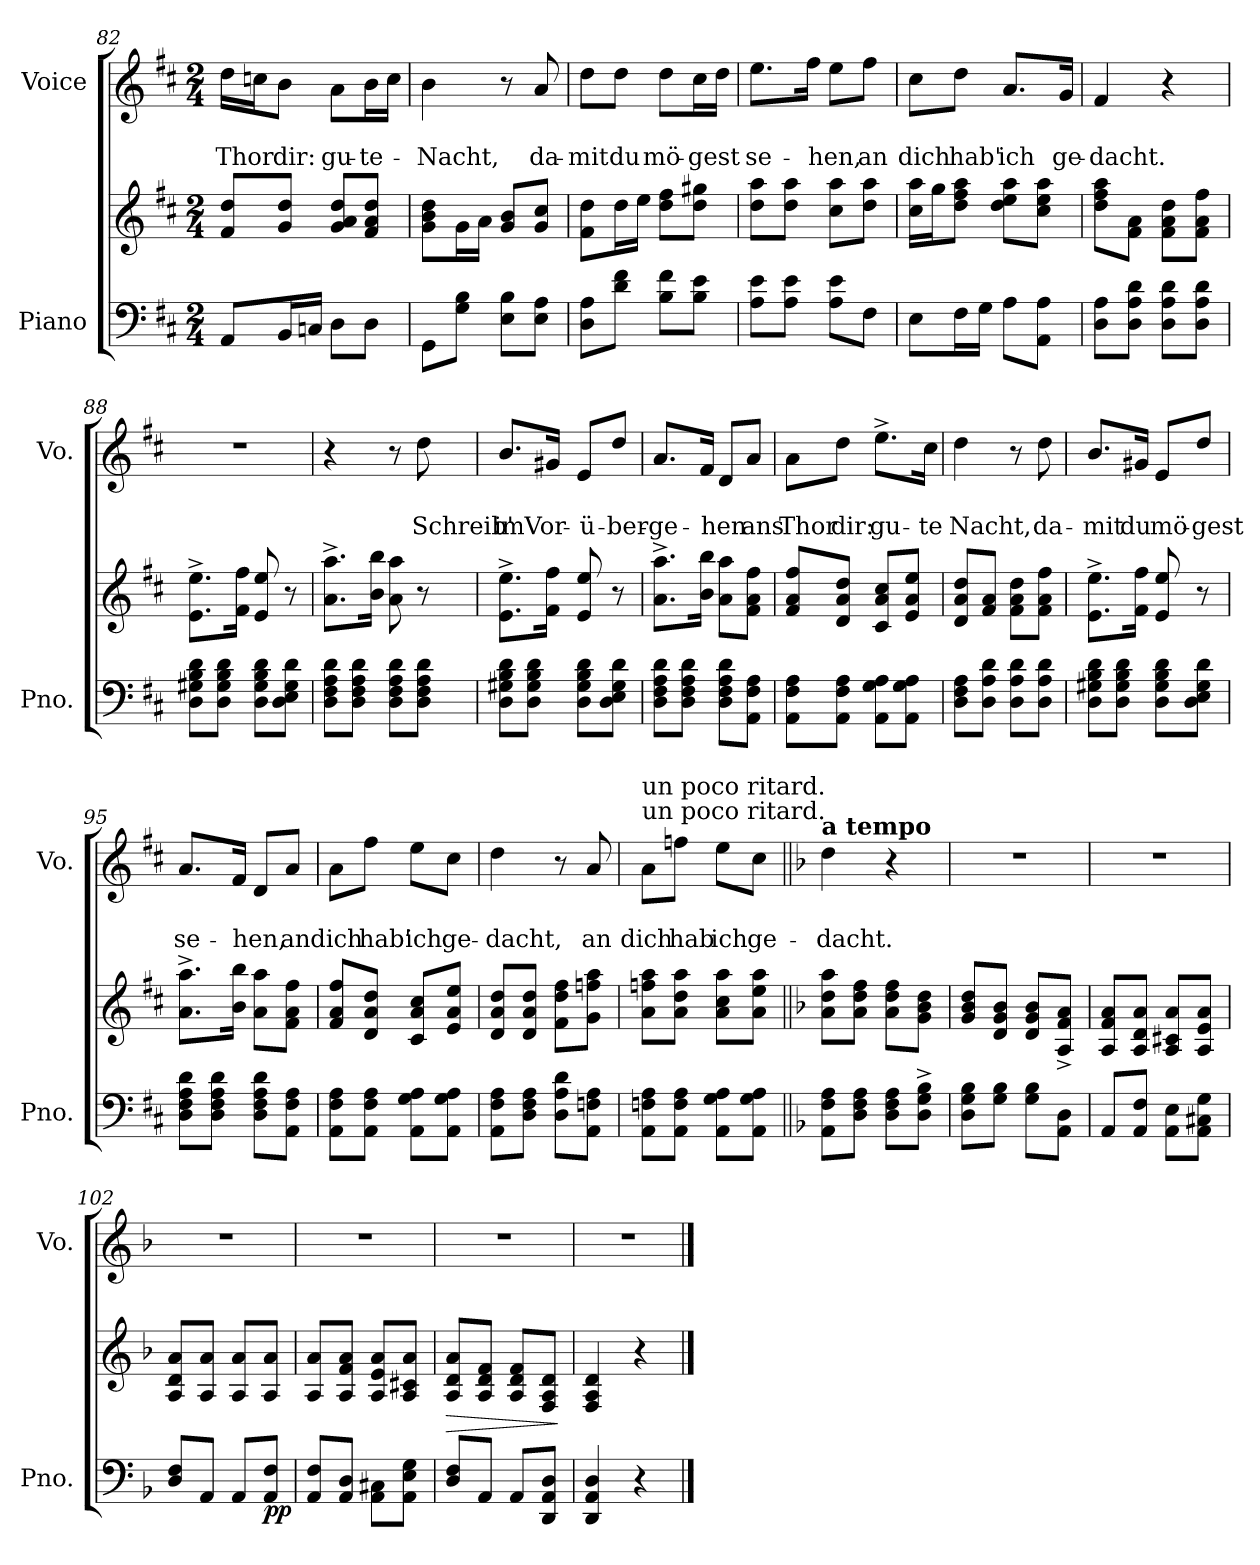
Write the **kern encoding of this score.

**kern	**kern	**dynam	**kern	**text	**text
*part2	*part2	*part2	*part1	*part1	*part1
*staff3	*staff2	*staff2/3	*staff1	*staff1	*staff1
*I"Piano	*	*	*I"Voice	*	*
*I'Pno.	*	*	*I'Vo.	*	*
*clefF4	*clefG2	*	*clefG2	*	*
*k[f#c#]	*k[f#c#]	*	*k[f#c#]	*	*
*M2/4	*M2/4	*	*M2/4	*	*
=82	=82	=82	=82	=82	=82
!	!	!	!	!	!LO:LY:b
8AA/L	8f#/ 8dd/L	.	16dd\LL	.	Thor
.	.	.	16ccn\J	.	.
!	!	!	!	!	!LO:LY:b
16BB/L	8g/ 8dd/J	.	8b\J	.	dir:
16Cn/JJ	.	.	.	.	.
!	!	!	!	!	!LO:LY:b
8D\L	8g/ 8a/ 8dd/L	.	8a\L	.	gu-
!	!	!	!	!	!LO:LY:b
8D\J	8f#/ 8a/ 8dd/J	.	16b\L	.	-te-
.	.	.	16cc\JJ	.	.
=83	=83	=83	=83	=83	=83
!	!	!	!	!	!LO:LY:b
8GG\L	8g\ 8b\ 8dd\L	.	4b\	.	-Nacht,
8G\ 8B\J	16g\L	.	.	.	.
.	16a\JJ	.	.	.	.
8E\ 8B\L	8g/ 8b/L	.	8r	.	.
!	!	!	!	!	!LO:LY:b
8E\ 8A\J	8g/ 8cc#/J	.	8a/	.	da-
!!LO:PB:g=z
=84	=84	=84	=84	=84	=84
!	!	!	!	!	!LO:LY:b
8D\ 8A\L	8f#\ 8dd\L	.	8dd\L	.	-mit
!	!	!	!	!	!LO:LY:b
8d\ 8f#\J	16dd\L	.	8dd\J	.	du
.	16ee\JJ	.	.	.	.
!	!	!	!	!	!LO:LY:b
8B\ 8f#\L	8dd\ 8ff#\L	.	8dd\L	.	mö-
!	!	!	!	!	!LO:LY:b
8B\ 8e\J	8dd\ 8gg#X\J	.	16cc#\L	.	-gest
.	.	.	16dd\JJ	.	.
=85	=85	=85	=85	=85	=85
!	!	!	!	!	!LO:LY:b
8A\ 8e\L	8dd\ 8aa\L	.	8.ee\L	.	se-
8A\ 8e\J	8dd\ 8aa\J	.	.	.	.
.	.	.	16ff#\Jk	.	.
!	!	!	!	!	!LO:LY:b
8A\ 8e\L	8cc#\ 8aa\L	.	8ee\L	.	-hen,
!	!	!	!	!	!LO:LY:b
8F#\J	8dd\ 8aa\J	.	8ff#\J	.	an
=86	=86	=86	=86	=86	=86
!	!	!	!	!	!LO:LY:b
8E\L	16cc#\ 16aa\LL	.	8cc#\L	.	dich
.	16gg\J	.	.	.	.
!	!	!	!	!	!LO:LY:b
16F#\L	8dd\ 8ff#\ 8aa\J	.	8dd\J	.	hab'
16G\JJ	.	.	.	.	.
!	!	!	!	!	!LO:LY:b
8A\L	8dd\ 8ee\ 8aa\L	.	8.a/L	.	ich
8AA\ 8A\J	8cc#\ 8ee\ 8aa\J	.	.	.	.
!	!	!	!	!	!LO:LY:b
.	.	.	16g/Jk	.	ge-
=87	=87	=87	=87	=87	=87
!	!	!	!	!	!LO:LY:b
8D\ 8A\L	8dd\ 8ff#\ 8aa\L	.	4f#/	.	-dacht.
8D\ 8A\ 8d\J	8f#\ 8a\J	.	.	.	.
8D\ 8A\ 8d\L	8f#\ 8a\ 8dd\L	.	4r	.	.
8D\ 8A\ 8d\J	8f#\ 8a\ 8ff#\J	.	.	.	.
=88	=88	=88	=88	=88	=88
8D\ 8G#X\ 8B\ 8d\L	8.e\^ 8.ee\^L	.	2r	.	.
8D\ 8G#\ 8B\ 8d\J	.	.	.	.	.
.	16f#\ 16ff#\Jk	.	.	.	.
8D\ 8G#\ 8B\ 8d\L	8e/ 8ee/	.	.	.	.
8D\ 8E\ 8G#\ 8d\J	8r	.	.	.	.
!!LO:LB:g=z
=89	=89	=89	=89	=89	=89
8D\ 8F#\ 8A\ 8d\L	8.a\^ 8.aa\^L	.	4r	.	.
8D\ 8F#\ 8A\ 8d\J	.	.	.	.	.
.	16b\ 16bb\Jk	.	.	.	.
8D\ 8F#\ 8A\ 8d\L	8a\ 8aa\	.	8r	.	.
!	!	!	!	!	!LO:LY:b
8D\ 8F#\ 8A\ 8d\J	8r	.	8dd\	.	Schreib'
=90	=90	=90	=90	=90	=90
!	!	!	!	!	!LO:LY:b
8D\ 8G#X\ 8B\ 8d\L	8.e\^ 8.ee\^L	.	8.b/L	.	im
8D\ 8G#\ 8B\ 8d\J	.	.	.	.	.
!	!	!	!	!	!LO:LY:b
.	16f#\ 16ff#\Jk	.	16g#X/Jk	.	Vor-
!	!	!	!	!	!LO:LY:b
8D\ 8G#\ 8B\ 8d\L	8e/ 8ee/	.	8e/L	.	-ü-
!	!	!	!	!	!LO:LY:b
8D\ 8E\ 8G#\ 8d\J	8r	.	8dd/J	.	-ber-
=91	=91	=91	=91	=91	=91
!	!	!	!	!	!LO:LY:b
8D\ 8F#\ 8A\ 8d\L	8.a\^ 8.aa\^L	.	8.a/L	.	-ge-
8D\ 8F#\ 8A\ 8d\J	.	.	.	.	.
.	16b\ 16bb\Jk	.	16f#/Jk	.	.
!	!	!	!	!	!LO:LY:b
8D\ 8F#\ 8A\ 8d\L	8a\ 8aa\L	.	8d/L	.	-hen
!	!	!	!	!	!LO:LY:b
8AA\ 8F#\ 8A\J	8f#\ 8a\ 8ff#\J	.	8a/J	.	ans
=92	=92	=92	=92	=92	=92
!	!	!	!	!	!LO:LY:b
8AA\ 8F#\ 8A\L	8f#/ 8a/ 8ff#/L	.	8a\L	.	Thor
!	!	!	!	!	!LO:LY:b
8AA\ 8F#\ 8A\J	8d/ 8a/ 8dd/J	.	8dd\J	.	dir:
!	!	!	!	!	!LO:LY:b
8AA\ 8G\ 8A\L	8c#/ 8a/ 8cc#/L	.	8.ee^\L	.	gu-
8AA\ 8G\ 8A\J	8e/ 8a/ 8ee/J	.	.	.	.
!	!	!	!	!	!LO:LY:b
.	.	.	16cc#\Jk	.	-te
=93	=93	=93	=93	=93	=93
!	!	!	!	!	!LO:LY:b
8D\ 8F#\ 8A\L	8d/ 8a/ 8dd/L	.	4dd\	.	Nacht,
8D\ 8A\ 8d\J	8f#/ 8a/J	.	.	.	.
8D\ 8A\ 8d\L	8f#\ 8a\ 8dd\L	.	8r	.	.
!	!	!	!	!	!LO:LY:b
8D\ 8A\ 8d\J	8f#\ 8a\ 8ff#\J	.	8dd\	.	da-
!!LO:LB:g=z
=94	=94	=94	=94	=94	=94
!	!	!	!	!	!LO:LY:b
8D\ 8G#X\ 8B\ 8d\L	8.e\^ 8.ee\^L	.	8.b/L	.	-mit
8D\ 8G#\ 8B\ 8d\J	.	.	.	.	.
!	!	!	!	!	!LO:LY:b
.	16f#\ 16ff#\Jk	.	16g#X/Jk	.	du
!	!	!	!	!	!LO:LY:b
8D\ 8G#\ 8B\ 8d\L	8e/ 8ee/	.	8e/L	.	mö-
!	!	!	!	!	!LO:LY:b
8D\ 8E\ 8G#\ 8d\J	8r	.	8dd/J	.	-gest
=95	=95	=95	=95	=95	=95
!	!	!	!	!	!LO:LY:b
8D\ 8F#\ 8A\ 8d\L	8.a\^ 8.aa\^L	.	8.a/L	.	se-
8D\ 8F#\ 8A\ 8d\J	.	.	.	.	.
.	16b\ 16bb\Jk	.	16f#/Jk	.	.
!	!	!	!	!	!LO:LY:b
8D\ 8F#\ 8A\ 8d\L	8a\ 8aa\L	.	8d/L	.	-hen,
!	!	!	!	!	!LO:LY:b
8AA\ 8F#\ 8A\J	8f#\ 8a\ 8ff#\J	.	8a/J	.	an
=96	=96	=96	=96	=96	=96
!	!	!	!	!	!LO:LY:b
8AA\ 8F#\ 8A\L	8f#/ 8a/ 8ff#/L	.	8a\L	.	dich
!	!	!	!	!	!LO:LY:b
8AA\ 8F#\ 8A\J	8d/ 8a/ 8dd/J	.	8ff#\J	.	hab'
!	!	!	!	!	!LO:LY:b
8AA\ 8G\ 8A\L	8c#/ 8a/ 8cc#/L	.	8ee\L	.	ich
!	!	!	!	!	!LO:LY:b
8AA\ 8G\ 8A\J	8e/ 8a/ 8ee/J	.	8cc#\J	.	ge-
=97	=97	=97	=97	=97	=97
!	!	!	!	!	!LO:LY:b
8AA\ 8F#\ 8A\L	8d/ 8a/ 8dd/L	.	4dd\	.	-dacht,
8D\ 8F#\ 8A\J	8d/ 8a/ 8dd/J	.	.	.	.
8D\ 8A\ 8d\L	8f#\ 8dd\ 8ff#\L	.	8r	.	.
!	!	!	!	!	!LO:LY:b
8AA\ 8Fn\ 8A\J	8g\ 8ffn\ 8aa\J	.	8a/	.	an
=98	=98	=98	=98	=98	=98
!	!	!	!LO:TX:a:t=un poco ritard.	!	!
!	!	!	!LO:TX:a:t=un poco ritard.	!	!
!	!	!	!	!	!LO:LY:b
8AA\ 8Fn\ 8A\L	8a\ 8ffn\ 8aa\L	.	8a\L	.	dich
!	!	!	!	!	!LO:LY:b
8AA\ 8F\ 8A\J	8a\ 8dd\ 8aa\J	.	8ffn\J	.	hab
!	!	!	!	!	!LO:LY:b
8AA\ 8G\ 8A\L	8a\ 8cc#\ 8aa\L	.	8ee\L	.	ich
!	!	!	!	!	!LO:LY:b
8AA\ 8G\ 8A\J	8a\ 8ee\ 8aa\J	.	8cc#\J	.	ge-
!!LO:PB:g=z
=99||	=99||	=99||	=99||	=99||	=99||
*k[b-]	*k[b-]	*	*k[b-]	*	*
!	!	!	!LO:TX:a:B:t=a tempo	!	!
!	!	!	!	!	!LO:LY:b
8AA\ 8F\ 8A\L	8a\ 8dd\ 8aa\L	.	4dd\	.	-dacht.
8D\ 8F\ 8A\J	8a\ 8dd\ 8ff\J	.	.	.	.
8D\ 8F\ 8A\L	8a\ 8dd\ 8ff\L	.	4r	.	.
8D\^ 8G\^ 8B-\^J	8g\ 8b-\ 8dd\J	.	.	.	.
=100	=100	=100	=100	=100	=100
8D\ 8G\ 8B-\L	8g/ 8b-/ 8dd/L	.	2r	.	.
8G\ 8B-\J	8d/ 8g/ 8b-/J	.	.	.	.
8G\ 8B-\L	8d/ 8g/ 8b-/L	.	.	.	.
8AA\ 8D\J	8A/^ 8f/^ 8a/^J	.	.	.	.
=101	=101	=101	=101	=101	=101
8AA/L	8A/ 8f/ 8a/L	.	2r	.	.
8AA/ 8F/J	8A/ 8d/ 8a/J	.	.	.	.
8AA\ 8E\L	8A/ 8c#X/ 8a/L	.	.	.	.
8AA\ 8C#X\ 8G\J	8A/ 8e/ 8a/J	.	.	.	.
=102	=102	=102	=102	=102	=102
8D/ 8F/L	8A/ 8d/ 8a/L	.	2r	.	.
8AA/J	8A/ 8a/J	.	.	.	.
8AA/L	8A/ 8a/L	.	.	.	.
!	!	!LO:DY:b=2	!	!	!
8AA/ 8F/J	8A/ 8a/J	pp	.	.	.
=103	=103	=103	=103	=103	=103
8AA/ 8F/L	8A/ 8a/L	.	2r	.	.
8AA/ 8D/J	8A/ 8f/ 8a/J	.	.	.	.
8AA\ 8C#X\L	8A/ 8e/ 8a/L	.	.	.	.
8AA\ 8E\ 8G\J	8A/ 8c#X/ 8a/J	.	.	.	.
=104	=104	=104	=104	=104	=104
!	!	!LO:HP:b	!	!	!
8D/ 8F/L	8A/ 8d/ 8a/L	>	2r	.	.
8AA/J	8A/ 8d/ 8f/J	.	.	.	.
8AA/L	8A/ 8d/ 8f/L	.	.	.	.
8DD/ 8AA/ 8D/J	8F/ 8A/ 8d/J	.	.	.	.
.	.	]	.	.	.
=105	=105	=105	=105	=105	=105
4DD/ 4AA/ 4D/	4F/ 4A/ 4d/	.	2r	.	.
4r	4r	.	.	.	.
==	==	==	==	==	==
*-	*-	*-	*-	*-	*-
